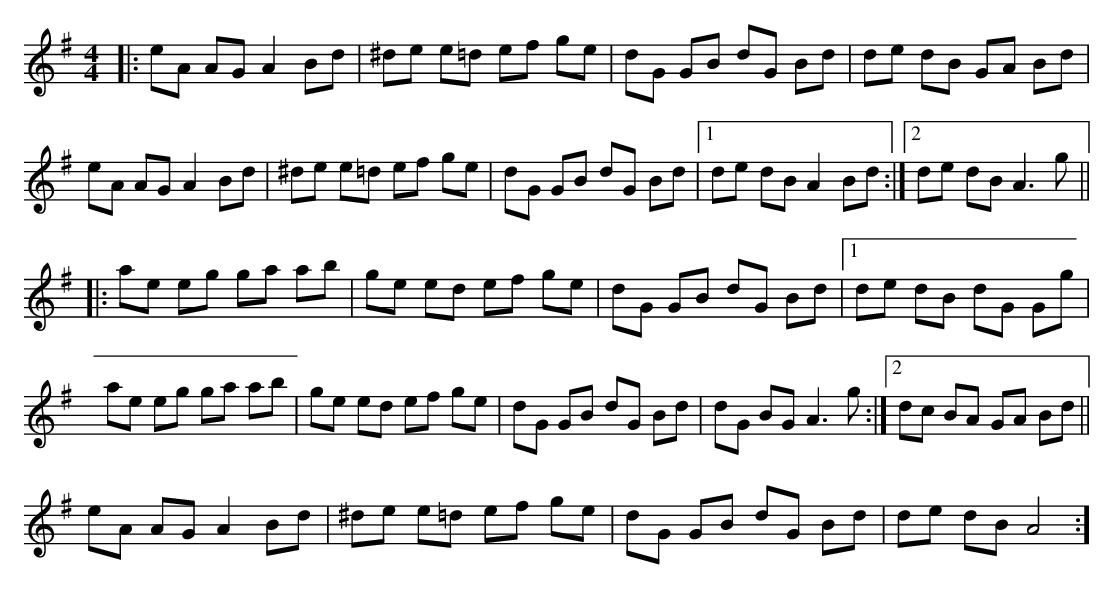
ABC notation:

X:1
M:4/4
K:Ador
|:eA AG A2 Bd|^de e=d ef ge|dG GB dG Bd|de dB GA Bd|
eA AG A2 Bd|^de e=d ef ge|dG GB dG Bd|1 de dB A2 Bd:|2 de dB A3 g||
|:ae eg ga ab|ge ed ef ge|dG GB dG Bd|1 de dB dG Gg|
ae eg ga ab|ge ed ef ge|dG GB dG Bd|dG BG A3 g:|2 dc BA GA Bd||
eA AG A2 Bd|^de e=d ef ge|dG GB dG Bd|de dB A4:]
